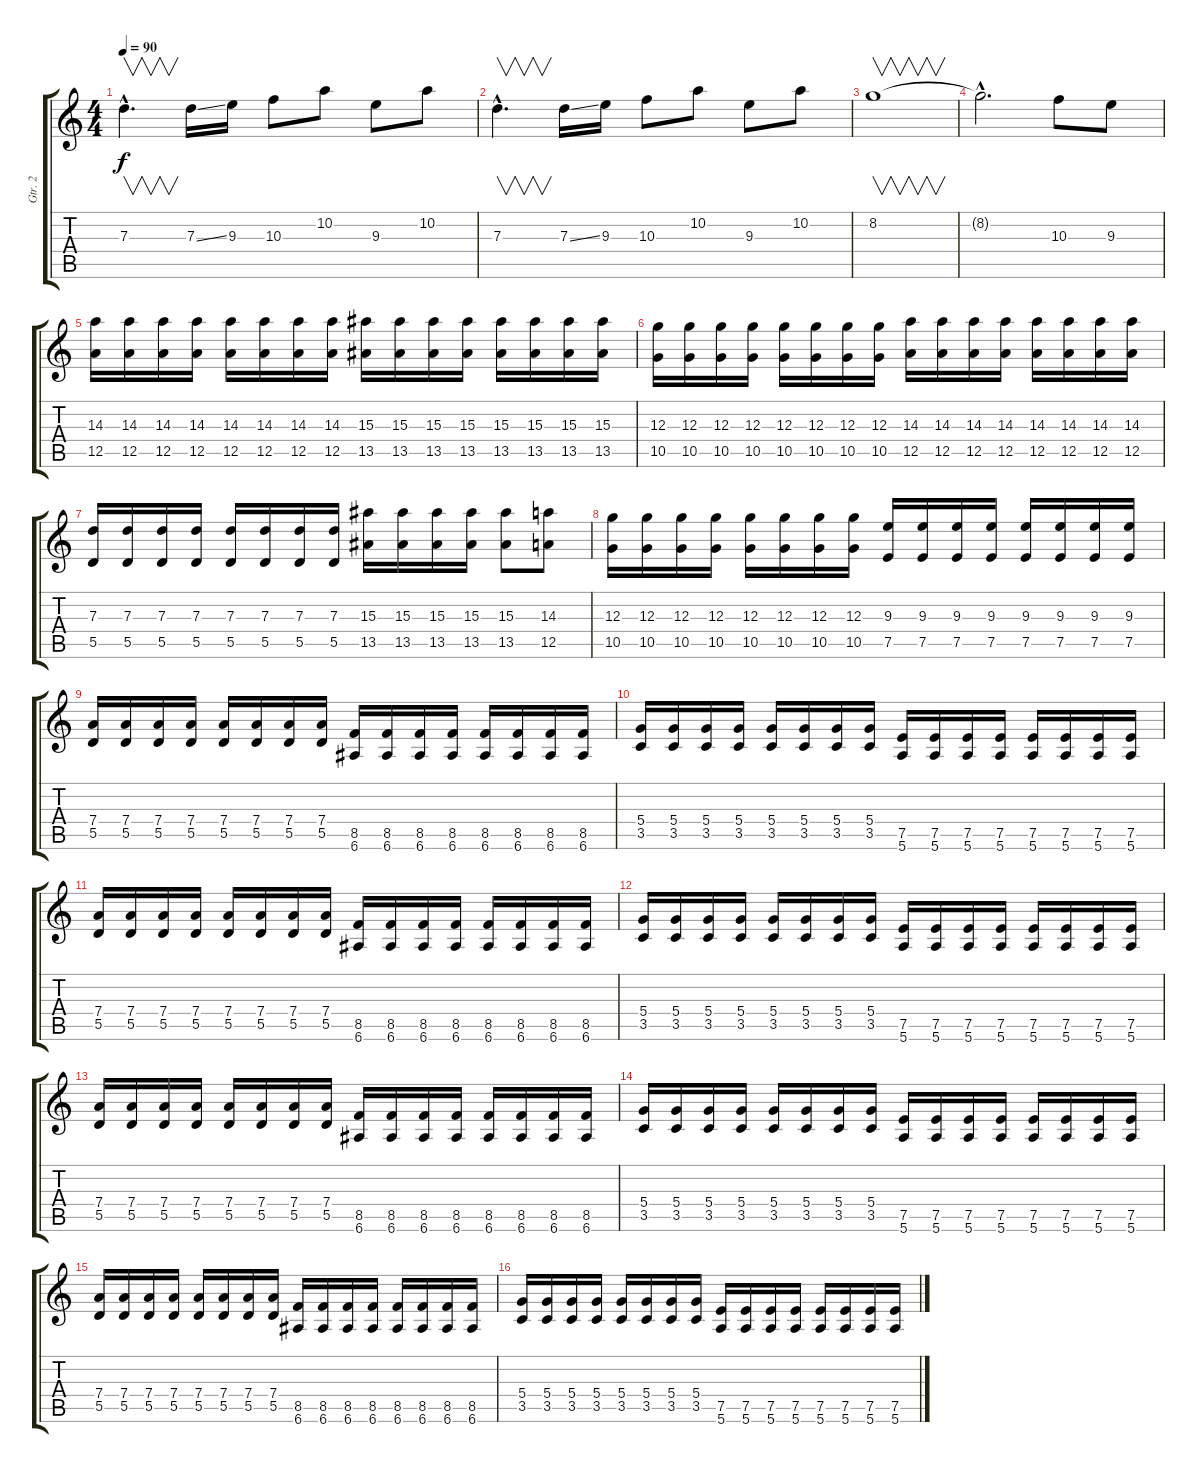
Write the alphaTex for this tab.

\track ("Gtr. 2" "Gtr. 2") {instrument distortionguitar}
\staff {score tabs}
\tuning (E4 B3 G3 D3 A2 E2) {hide}
\ts (4 4)
\tempo 90
\clef g2
\ks c
7.3{hac}.4{v d dy f} 7.3{ss}.16 9.3.16 10.3.8 10.2.8 9.3.8 10.2.8 |
7.3{hac}.4{v d} 7.3{ss}.16 9.3.16 10.3.8 10.2.8 9.3.8 10.2.8 |
8.2.1{v} |
8.2{hac t}.2{d} 10.3.8 9.3.8 |
(14.3 12.5).16 (14.3 12.5).16 (14.3 12.5).16 (14.3 12.5).16 (14.3 12.5).16 (14.3 12.5).16 (14.3 12.5).16 (14.3 12.5).16 (15.3 13.5).16 (15.3 13.5).16 (15.3 13.5).16 (15.3 13.5).16 (15.3 13.5).16 (15.3 13.5).16 (15.3 13.5).16 (15.3 13.5).16 |
(12.3 10.5).16 (12.3 10.5).16 (12.3 10.5).16 (12.3 10.5).16 (12.3 10.5).16 (12.3 10.5).16 (12.3 10.5).16 (12.3 10.5).16 (14.3 12.5).16 (14.3 12.5).16 (14.3 12.5).16 (14.3 12.5).16 (14.3 12.5).16 (14.3 12.5).16 (14.3 12.5).16 (14.3 12.5).16 |
(7.3 5.5).16 (7.3 5.5).16 (7.3 5.5).16 (7.3 5.5).16 (7.3 5.5).16 (7.3 5.5).16 (7.3 5.5).16 (7.3 5.5).16 (15.3 13.5).16 (15.3 13.5).16 (15.3 13.5).16 (15.3 13.5).16 (15.3 13.5).8 (14.3 12.5).8 |
(12.3 10.5).16 (12.3 10.5).16 (12.3 10.5).16 (12.3 10.5).16 (12.3 10.5).16 (12.3 10.5).16 (12.3 10.5).16 (12.3 10.5).16 (9.3 7.5).16 (9.3 7.5).16 (9.3 7.5).16 (9.3 7.5).16 (9.3 7.5).16 (9.3 7.5).16 (9.3 7.5).16 (9.3 7.5).16 |
(7.4 5.5).16 (7.4 5.5).16 (7.4 5.5).16 (7.4 5.5).16 (7.4 5.5).16 (7.4 5.5).16 (7.4 5.5).16 (7.4 5.5).16 (8.5 6.6).16 (8.5 6.6).16 (8.5 6.6).16 (8.5 6.6).16 (8.5 6.6).16 (8.5 6.6).16 (8.5 6.6).16 (8.5 6.6).16 |
(5.4 3.5).16 (5.4 3.5).16 (5.4 3.5).16 (5.4 3.5).16 (5.4 3.5).16 (5.4 3.5).16 (5.4 3.5).16 (5.4 3.5).16 (7.5 5.6).16 (7.5 5.6).16 (7.5 5.6).16 (7.5 5.6).16 (7.5 5.6).16 (7.5 5.6).16 (7.5 5.6).16 (7.5 5.6).16 |
(7.4 5.5).16 (7.4 5.5).16 (7.4 5.5).16 (7.4 5.5).16 (7.4 5.5).16 (7.4 5.5).16 (7.4 5.5).16 (7.4 5.5).16 (8.5 6.6).16 (8.5 6.6).16 (8.5 6.6).16 (8.5 6.6).16 (8.5 6.6).16 (8.5 6.6).16 (8.5 6.6).16 (8.5 6.6).16 |
(5.4 3.5).16 (5.4 3.5).16 (5.4 3.5).16 (5.4 3.5).16 (5.4 3.5).16 (5.4 3.5).16 (5.4 3.5).16 (5.4 3.5).16 (7.5 5.6).16 (7.5 5.6).16 (7.5 5.6).16 (7.5 5.6).16 (7.5 5.6).16 (7.5 5.6).16 (7.5 5.6).16 (7.5 5.6).16 |
(7.4 5.5).16 (7.4 5.5).16 (7.4 5.5).16 (7.4 5.5).16 (7.4 5.5).16 (7.4 5.5).16 (7.4 5.5).16 (7.4 5.5).16 (8.5 6.6).16 (8.5 6.6).16 (8.5 6.6).16 (8.5 6.6).16 (8.5 6.6).16 (8.5 6.6).16 (8.5 6.6).16 (8.5 6.6).16 |
(5.4 3.5).16 (5.4 3.5).16 (5.4 3.5).16 (5.4 3.5).16 (5.4 3.5).16 (5.4 3.5).16 (5.4 3.5).16 (5.4 3.5).16 (7.5 5.6).16 (7.5 5.6).16 (7.5 5.6).16 (7.5 5.6).16 (7.5 5.6).16 (7.5 5.6).16 (7.5 5.6).16 (7.5 5.6).16 |
(7.4 5.5).16 (7.4 5.5).16 (7.4 5.5).16 (7.4 5.5).16 (7.4 5.5).16 (7.4 5.5).16 (7.4 5.5).16 (7.4 5.5).16 (8.5 6.6).16 (8.5 6.6).16 (8.5 6.6).16 (8.5 6.6).16 (8.5 6.6).16 (8.5 6.6).16 (8.5 6.6).16 (8.5 6.6).16 |
(5.4 3.5).16 (5.4 3.5).16 (5.4 3.5).16 (5.4 3.5).16 (5.4 3.5).16 (5.4 3.5).16 (5.4 3.5).16 (5.4 3.5).16 (7.5 5.6).16 (7.5 5.6).16 (7.5 5.6).16 (7.5 5.6).16 (7.5 5.6).16 (7.5 5.6).16 (7.5 5.6).16 (7.5 5.6).16
